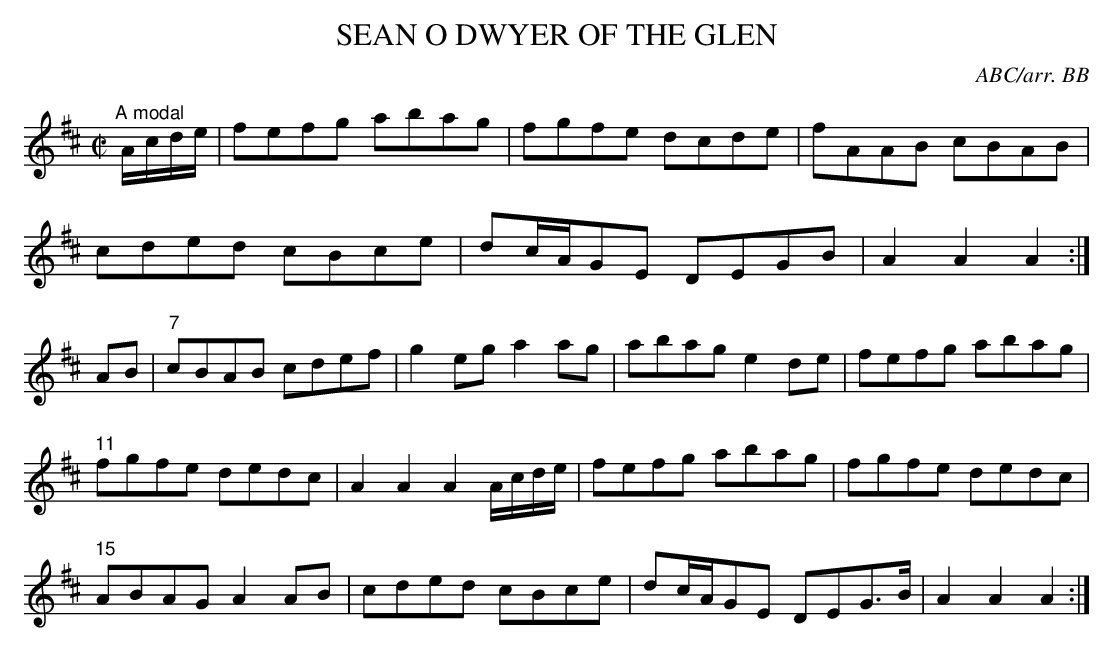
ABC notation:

X:1
T:SEAN O DWYER OF THE GLEN
Y:"set dance"
C:ABC/arr. BB
name). Note 6m/12m structure.
cularly good.
L:1/8 % Source has dotted rhythm in first part.
M:C|
K:D
"^A modal"
A/c/d/e/|fefg abag|fgfe dcde|fAAB cBAB|
cded cBce|dc/A/GE DEGB|A2A2A2:|
AB|"7"cBAB cdef|g2eg a2ag|abag e2de|fefg abag|
"11"fgfe dedc|A2A2 A2A/c/d/e/|fefg abag|fgfe dedc|
"15"ABAG A2AB|cded cBce|dc/A/GE DEG>B|A2A2A2:|
